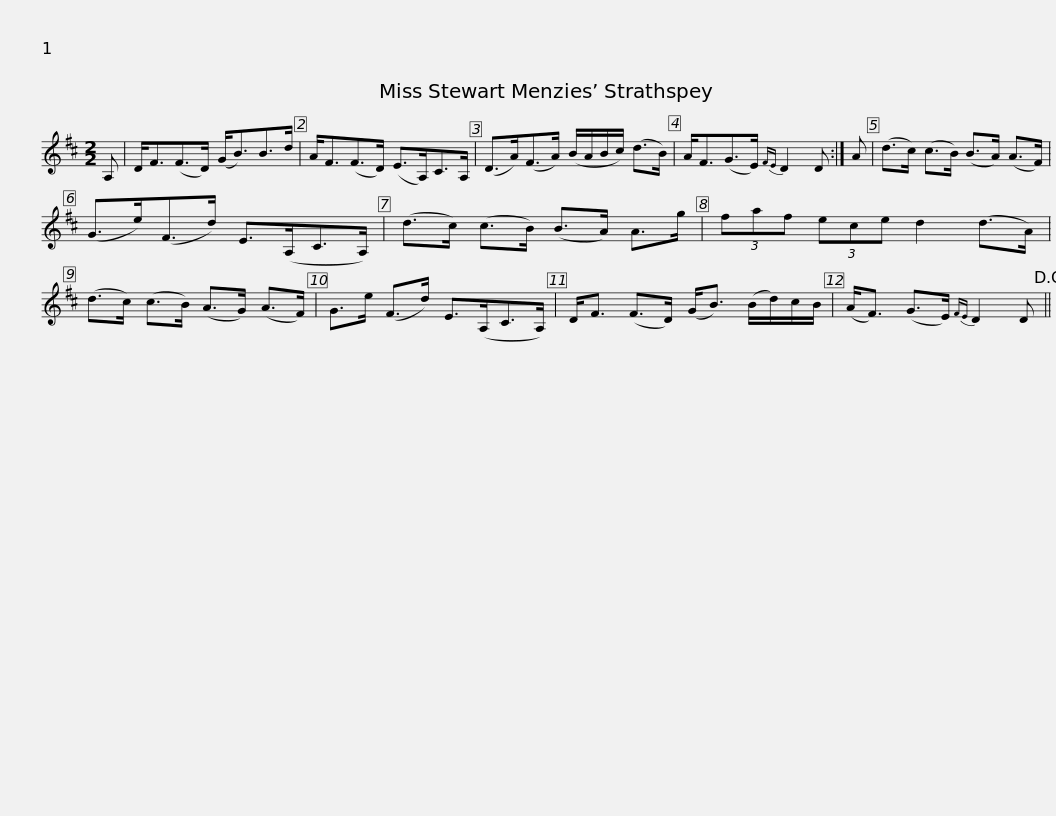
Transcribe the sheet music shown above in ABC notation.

X:1
L:1/8
M:2/2
I:linebreak $
K:D
V:1 treble
V:1
 A, | D<F(F>D) (G<B)B>d | A<F(F>D) (E>A,)C>A, | (D>A)(F>A) (B/A/B/c/) (d>B) | A<F(G>E){FE} D2 D :| %5
 A |$ (d>c) (c>B) (B>A) (A>F) | (G>e)(F>d) E>(A,C>A,) | (d>c) (c>B) (B>A) A>g | (3faf (3ece d2 (d>A) |$ %10
 (d>c) (c>B) (A>G) (A>F) | G>e (F>d) E>(A,C>A,) | D<F (F>D) (G<B) (B/d/)c/B/ | (A<F) (G>E){FE} D2 D!D.C.! || %14
